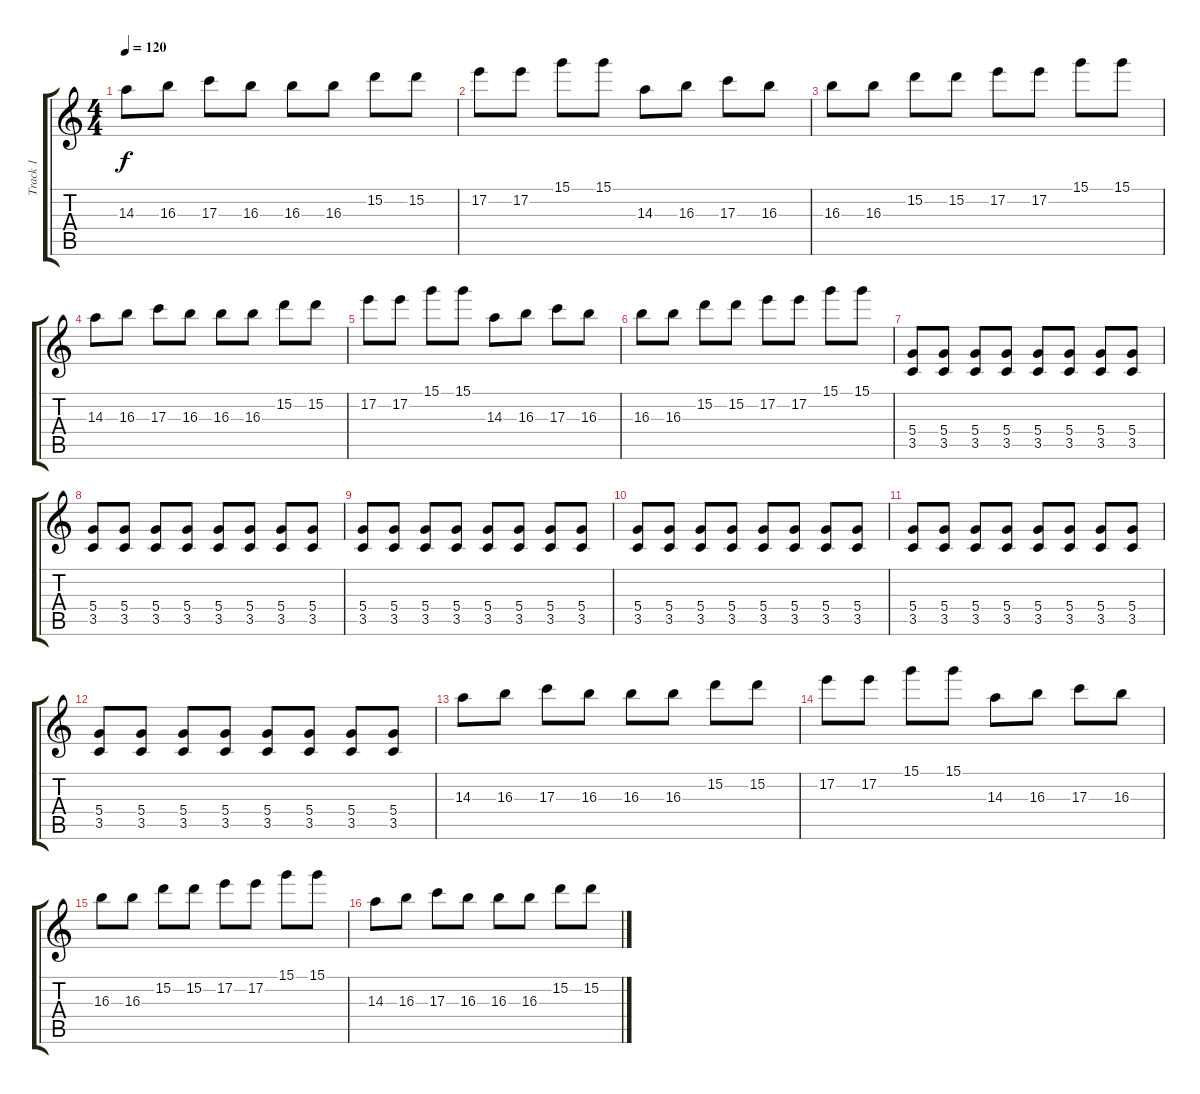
\track ("Track 1" "Track 1") {instrument electricguitarclean}
\staff {score tabs}
\tuning (E4 B3 G3 D3 A2 E2) {hide}
\ts (4 4)
\tempo 120
\clef g2
\ks c
14.3.8{dy f} 16.3.8 17.3.8 16.3.8 16.3.8 16.3.8 15.2.8 15.2.8 |
17.2.8 17.2.8 15.1.8 15.1.8 14.3.8 16.3.8 17.3.8 16.3.8 |
16.3.8 16.3.8 15.2.8 15.2.8 17.2.8 17.2.8 15.1.8 15.1.8 |
14.3.8 16.3.8 17.3.8 16.3.8 16.3.8 16.3.8 15.2.8 15.2.8 |
17.2.8 17.2.8 15.1.8 15.1.8 14.3.8 16.3.8 17.3.8 16.3.8 |
16.3.8 16.3.8 15.2.8 15.2.8 17.2.8 17.2.8 15.1.8 15.1.8 |
(5.4 3.5).8 (5.4 3.5).8 (5.4 3.5).8 (5.4 3.5).8 (5.4 3.5).8 (5.4 3.5).8 (5.4 3.5).8 (5.4 3.5).8 |
(5.4 3.5).8 (5.4 3.5).8 (5.4 3.5).8 (5.4 3.5).8 (5.4 3.5).8 (5.4 3.5).8 (5.4 3.5).8 (5.4 3.5).8 |
(5.4 3.5).8 (5.4 3.5).8 (5.4 3.5).8 (5.4 3.5).8 (5.4 3.5).8 (5.4 3.5).8 (5.4 3.5).8 (5.4 3.5).8 |
(5.4 3.5).8 (5.4 3.5).8 (5.4 3.5).8 (5.4 3.5).8 (5.4 3.5).8 (5.4 3.5).8 (5.4 3.5).8 (5.4 3.5).8 |
(5.4 3.5).8 (5.4 3.5).8 (5.4 3.5).8 (5.4 3.5).8 (5.4 3.5).8 (5.4 3.5).8 (5.4 3.5).8 (5.4 3.5).8 |
(5.4 3.5).8 (5.4 3.5).8 (5.4 3.5).8 (5.4 3.5).8 (5.4 3.5).8 (5.4 3.5).8 (5.4 3.5).8 (5.4 3.5).8 |
14.3.8 16.3.8 17.3.8 16.3.8 16.3.8 16.3.8 15.2.8 15.2.8 |
17.2.8 17.2.8 15.1.8 15.1.8 14.3.8 16.3.8 17.3.8 16.3.8 |
16.3.8 16.3.8 15.2.8 15.2.8 17.2.8 17.2.8 15.1.8 15.1.8 |
14.3.8 16.3.8 17.3.8 16.3.8 16.3.8 16.3.8 15.2.8 15.2.8
